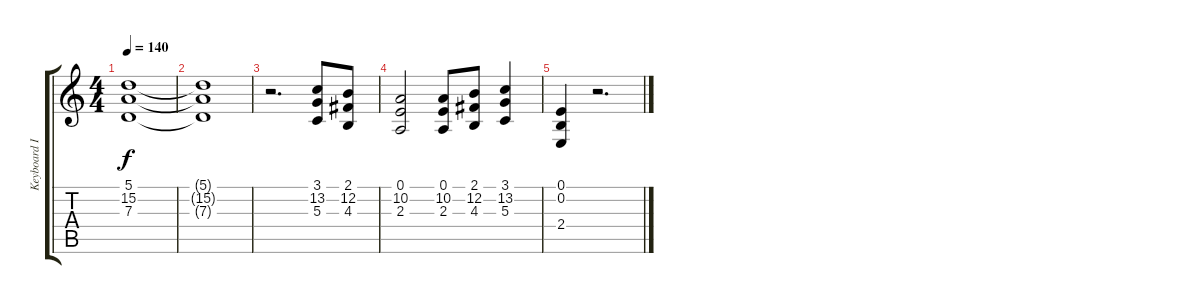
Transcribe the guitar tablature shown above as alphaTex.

\track ("Keyboard I" "Keyboard I") {instrument stringensemble1}
\staff {score tabs}
\tuning (E4 B3 G3 D3 A2 E2) {hide}
\ts (4 4)
\tempo 140
\clef g2
\ks c
(5.1 15.2 7.3).1{dy f} |
(5.1{t} 15.2{t} 7.3{t}).1 |
r.2{d} (3.1 13.2 5.3).8 (2.1 12.2 4.3).8 |
(0.1 10.2 2.3).2 (0.1 10.2 2.3).8 (2.1 12.2 4.3).8 (3.1 13.2 5.3).4 |
(0.1 0.2 2.4).4 r.2{d}
